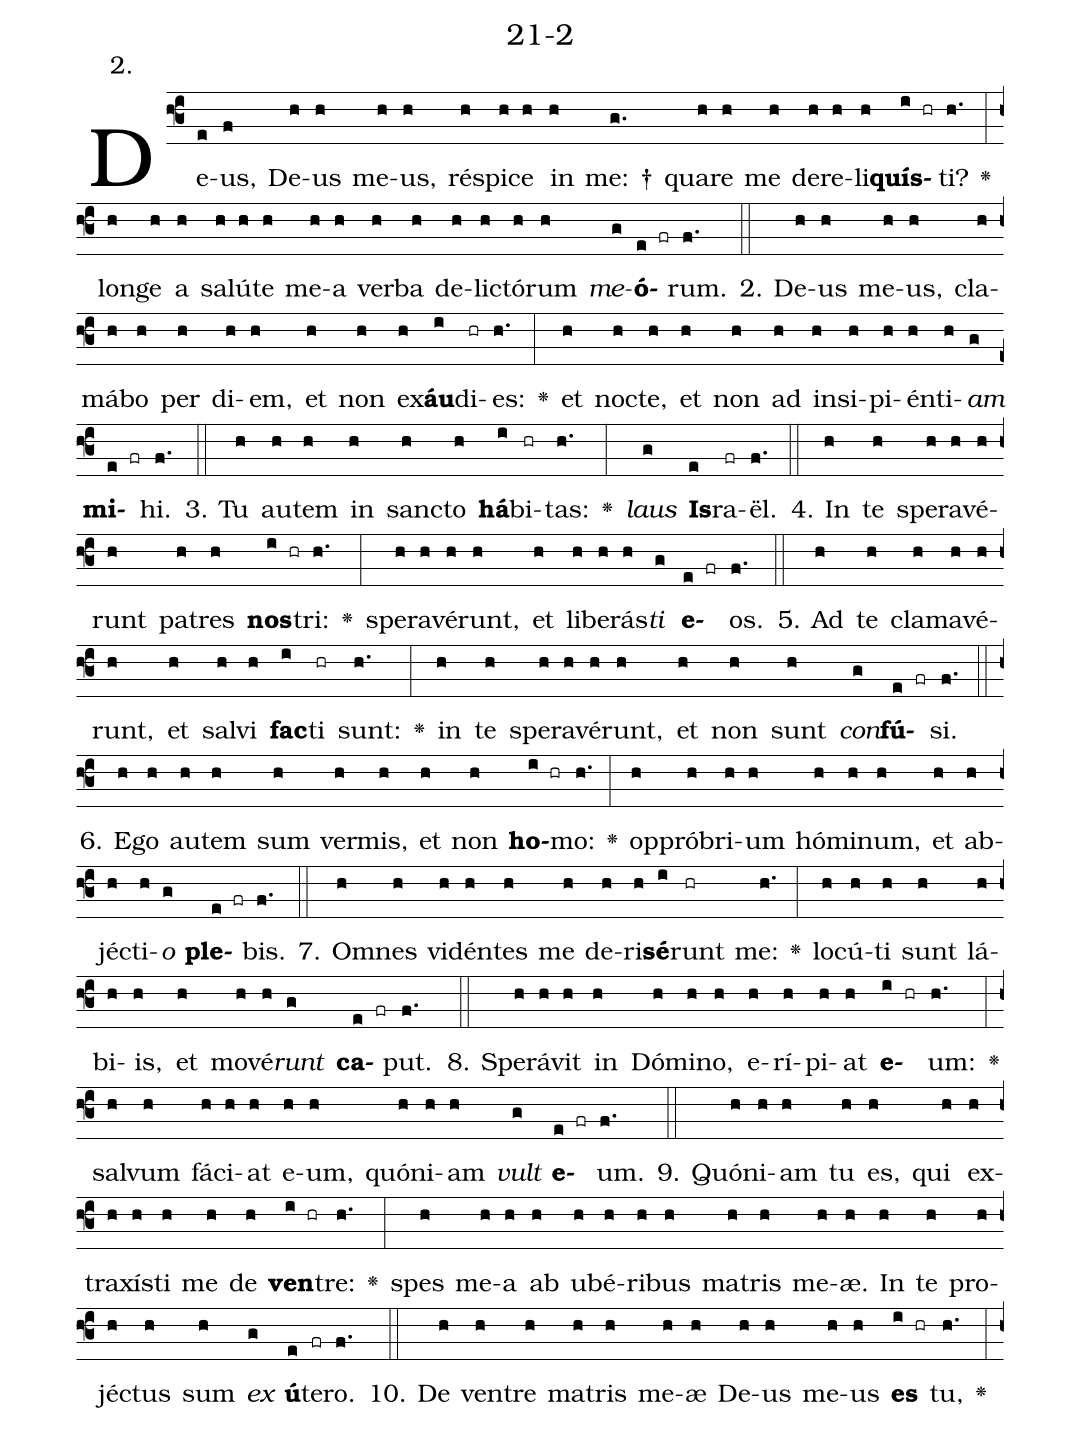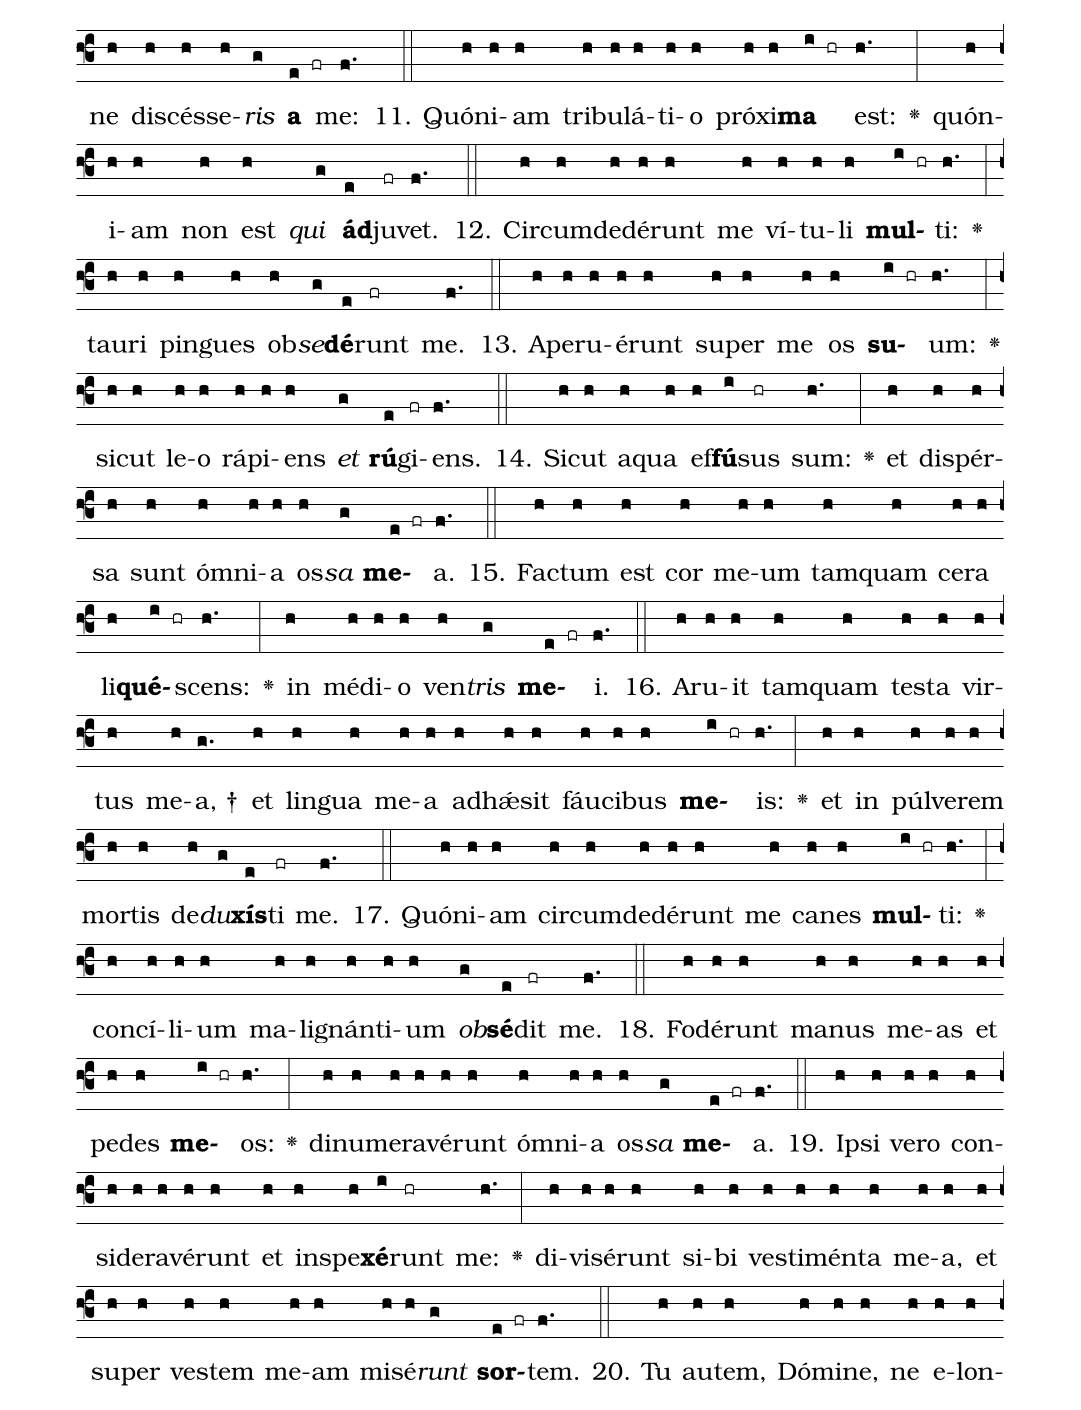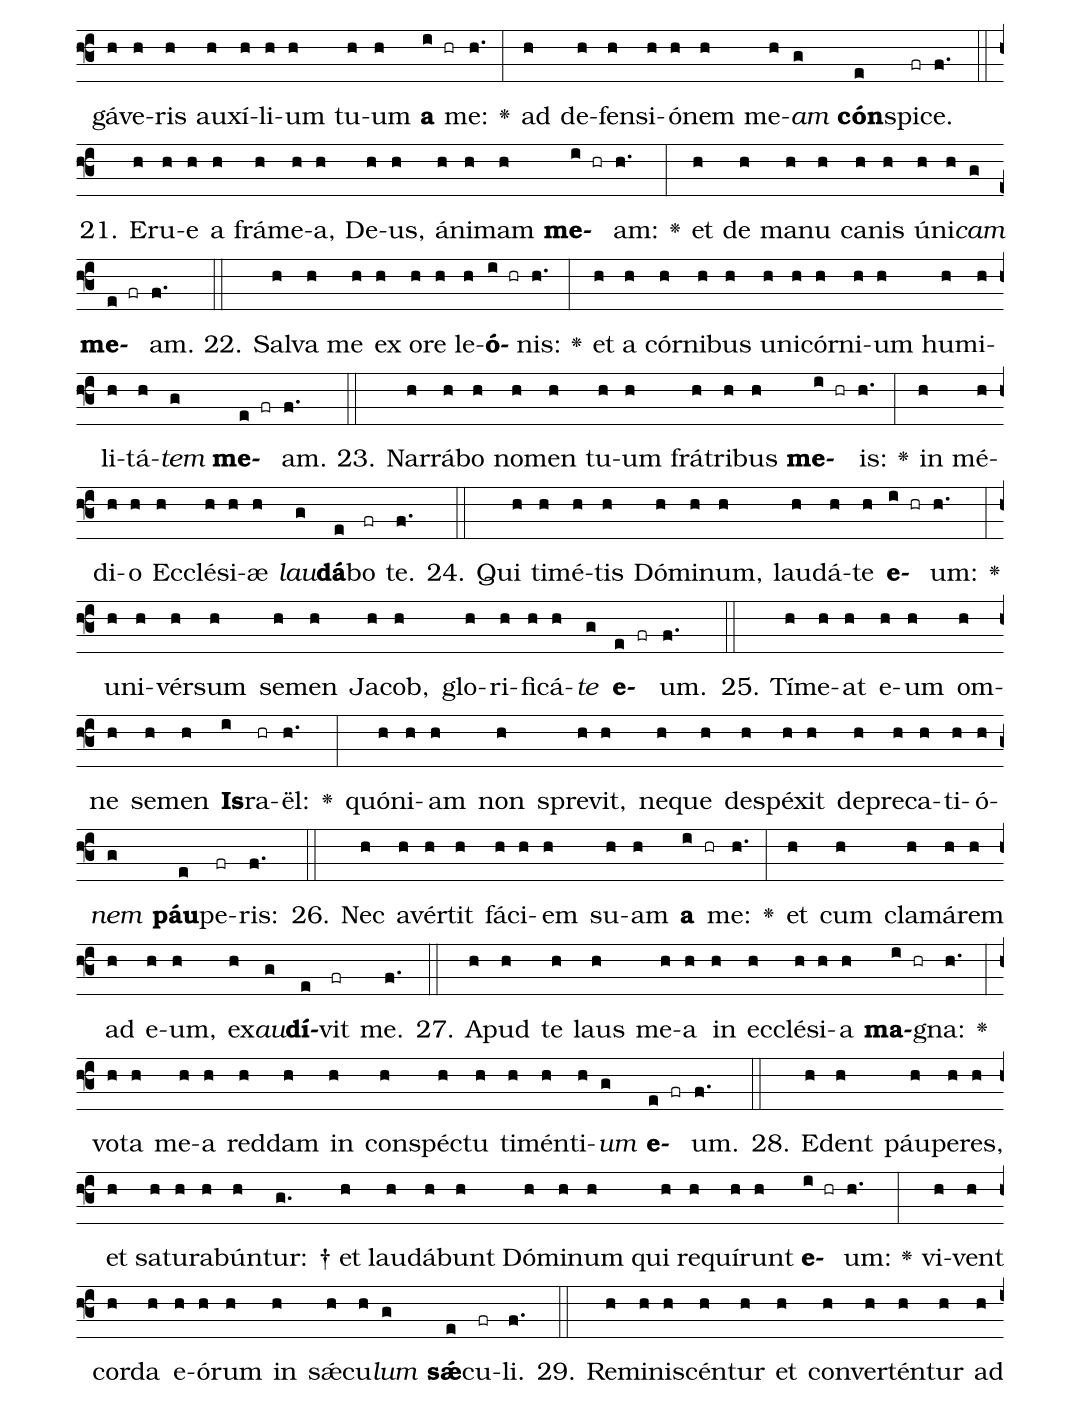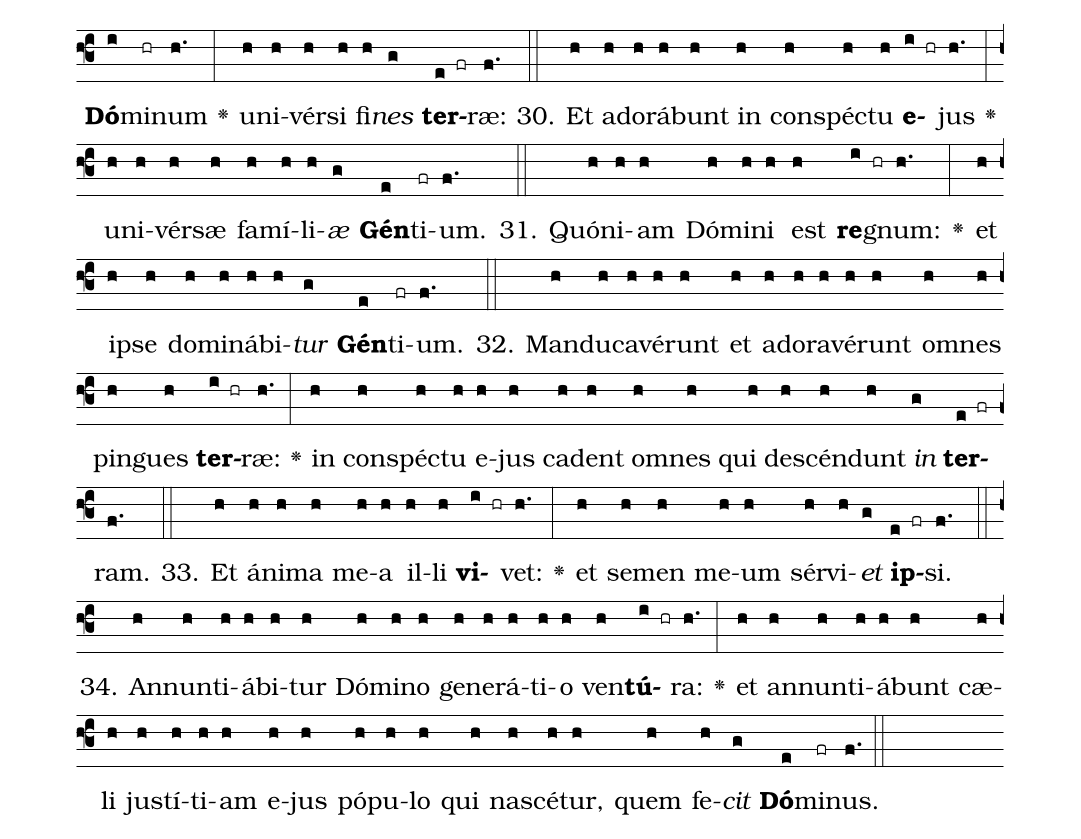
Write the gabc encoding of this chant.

name: 21-2;
annotation: 2.;
%%
(f3)De(e)us,(f) De(h)us(h) me(h)us,(h) ré(h)spi(h)ce(h) in(h) me: †(g.) qua(h)re(h) me(h) de(h)re(h)li(h)<b>quís</b>(i hr)ti?(h.) <v>\greheightstar</v>(:) lon(h)ge(h) a(h) sa(h)lú(h)te(h) me(h)a(h) ver(h)ba(h) de(h)lic(h)tó(h)rum(h) <i>me</i>(g)<b>ó</b>(e fr)rum.(f.) (::)
2. De(h)us(h) me(h)us,(h) cla(h)má(h)bo(h) per(h) di(h)em,(h) et(h) non(h) ex(h)<b>áu</b>(i)di(hr)es:(h.) <v>\greheightstar</v>(:) et(h) noc(h)te,(h) et(h) non(h) ad(h) in(h)si(h)pi(h)én(h)ti(h)<i>am</i>(g) <b>mi</b>(e fr)hi.(f.) (::)
3. Tu(h) au(h)tem(h) in(h) sanc(h)to(h) <b>há</b>(i)bi(hr)tas:(h.) <v>\greheightstar</v>(:) <i>laus</i>(g) <b>Is</b>(e)ra(fr)ël.(f.) (::)
4. In(h) te(h) spe(h)ra(h)vé(h)runt(h) pa(h)tres(h) <b>nos</b>(i hr)tri:(h.) <v>\greheightstar</v>(:) spe(h)ra(h)vé(h)runt,(h) et(h) li(h)be(h)rás(h)<i>ti</i>(g) <b>e</b>(e fr)os.(f.) (::)
5. Ad(h) te(h) cla(h)ma(h)vé(h)runt,(h) et(h) sal(h)vi(h) <b>fac</b>(i)ti(hr) sunt:(h.) <v>\greheightstar</v>(:) in(h) te(h) spe(h)ra(h)vé(h)runt,(h) et(h) non(h) sunt(h) <i>con</i>(g)<b>fú</b>(e fr)si.(f.) (::)
6. E(h)go(h) au(h)tem(h) sum(h) ver(h)mis,(h) et(h) non(h) <b>ho</b>(i hr)mo:(h.) <v>\greheightstar</v>(:) op(h)pró(h)bri(h)um(h) hó(h)mi(h)num,(h) et(h) ab(h)jéc(h)ti(h)<i>o</i>(g) <b>ple</b>(e fr)bis.(f.) (::)
7. Om(h)nes(h) vi(h)dén(h)tes(h) me(h) de(h)ri(h)<b>sé</b>(i)runt(hr) me:(h.) <v>\greheightstar</v>(:) lo(h)cú(h)ti(h) sunt(h) lá(h)bi(h)is,(h) et(h) mo(h)vé(h)<i>runt</i>(g) <b>ca</b>(e fr)put.(f.) (::)
8. Spe(h)rá(h)vit(h) in(h) Dó(h)mi(h)no,(h) e(h)rí(h)pi(h)at(h) <b>e</b>(i hr)um:(h.) <v>\greheightstar</v>(:) sal(h)vum(h) fá(h)ci(h)at(h) e(h)um,(h) quón(h)i(h)am(h) <i>vult</i>(g) <b>e</b>(e fr)um.(f.) (::)
9. Quón(h)i(h)am(h) tu(h) es,(h) qui(h) ex(h)tra(h)xís(h)ti(h) me(h) de(h) <b>ven</b>(i hr)tre:(h.) <v>\greheightstar</v>(:) spes(h) me(h)a(h) ab(h) u(h)bé(h)ri(h)bus(h) ma(h)tris(h) me(h)æ.(h) In(h) te(h) pro(h)jéc(h)tus(h) sum(h) <i>ex</i>(g) <b>ú</b>(e)te(fr)ro.(f.) (::)
10. De(h) ven(h)tre(h) ma(h)tris(h) me(h)æ(h) De(h)us(h) me(h)us(h) <b>es</b>(i hr) tu,(h.) <v>\greheightstar</v>(:) ne(h) di(h)scés(h)se(h)<i>ris</i>(g) <b>a</b>(e fr) me:(f.) (::)
11. Quón(h)i(h)am(h) tri(h)bu(h)lá(h)ti(h)o(h) pró(h)xi(h)<b>ma</b>(i hr) est:(h.) <v>\greheightstar</v>(:) quón(h)i(h)am(h) non(h) est(h) <i>qui</i>(g) <b>ád</b>(e)ju(fr)vet.(f.) (::)
12. Cir(h)cum(h)de(h)dé(h)runt(h) me(h) ví(h)tu(h)li(h) <b>mul</b>(i hr)ti:(h.) <v>\greheightstar</v>(:) tau(h)ri(h) pin(h)gues(h) ob(h)<i>se</i>(g)<b>dé</b>(e)runt(fr) me.(f.) (::)
13. A(h)pe(h)ru(h)é(h)runt(h) su(h)per(h) me(h) os(h) <b>su</b>(i hr)um:(h.) <v>\greheightstar</v>(:) sic(h)ut(h) le(h)o(h) rá(h)pi(h)ens(h) <i>et</i>(g) <b>rú</b>(e)gi(fr)ens.(f.) (::)
14. Sic(h)ut(h) a(h)qua(h) ef(h)<b>fú</b>(i)sus(hr) sum:(h.) <v>\greheightstar</v>(:) et(h) di(h)spér(h)sa(h) sunt(h) óm(h)ni(h)a(h) os(h)<i>sa</i>(g) <b>me</b>(e fr)a.(f.) (::)
15. Fac(h)tum(h) est(h) cor(h) me(h)um(h) tam(h)quam(h) ce(h)ra(h) li(h)<b>qué</b>(i hr)scens:(h.) <v>\greheightstar</v>(:) in(h) mé(h)di(h)o(h) ven(h)<i>tris</i>(g) <b>me</b>(e fr)i.(f.) (::)
16. A(h)ru(h)it(h) tam(h)quam(h) tes(h)ta(h) vir(h)tus(h) me(h)a, †(g.) et(h) lin(h)gua(h) me(h)a(h) ad(h)hǽ(h)sit(h) fáu(h)ci(h)bus(h) <b>me</b>(i hr)is:(h.) <v>\greheightstar</v>(:) et(h) in(h) púl(h)ve(h)rem(h) mor(h)tis(h) de(h)<i>du</i>(g)<b>xís</b>(e)ti(fr) me.(f.) (::)
17. Quón(h)i(h)am(h) cir(h)cum(h)de(h)dé(h)runt(h) me(h) ca(h)nes(h) <b>mul</b>(i hr)ti:(h.) <v>\greheightstar</v>(:) con(h)cí(h)li(h)um(h) ma(h)li(h)gnán(h)ti(h)um(h) <i>ob</i>(g)<b>sé</b>(e)dit(fr) me.(f.) (::)
18. Fo(h)dé(h)runt(h) ma(h)nus(h) me(h)as(h) et(h) pe(h)des(h) <b>me</b>(i hr)os:(h.) <v>\greheightstar</v>(:) di(h)nu(h)me(h)ra(h)vé(h)runt(h) óm(h)ni(h)a(h) os(h)<i>sa</i>(g) <b>me</b>(e fr)a.(f.) (::)
19. Ip(h)si(h) ve(h)ro(h) con(h)si(h)de(h)ra(h)vé(h)runt(h) et(h) in(h)spe(h)<b>xé</b>(i)runt(hr) me:(h.) <v>\greheightstar</v>(:) di(h)vi(h)sé(h)runt(h) si(h)bi(h) ves(h)ti(h)mén(h)ta(h) me(h)a,(h) et(h) su(h)per(h) ves(h)tem(h) me(h)am(h) mi(h)sé(h)<i>runt</i>(g) <b>sor</b>(e fr)tem.(f.) (::)
20. Tu(h) au(h)tem,(h) Dó(h)mi(h)ne,(h) ne(h) e(h)lon(h)gá(h)ve(h)ris(h) au(h)xí(h)li(h)um(h) tu(h)um(h) <b>a</b>(i hr) me:(h.) <v>\greheightstar</v>(:) ad(h) de(h)fen(h)si(h)ó(h)nem(h) me(h)<i>am</i>(g) <b>cón</b>(e)spi(fr)ce.(f.) (::)
21. E(h)ru(h)e(h) a(h) frá(h)me(h)a,(h) De(h)us,(h) á(h)ni(h)mam(h) <b>me</b>(i hr)am:(h.) <v>\greheightstar</v>(:) et(h) de(h) ma(h)nu(h) ca(h)nis(h) ú(h)ni(h)<i>cam</i>(g) <b>me</b>(e fr)am.(f.) (::)
22. Sal(h)va(h) me(h) ex(h) o(h)re(h) le(h)<b>ó</b>(i hr)nis:(h.) <v>\greheightstar</v>(:) et(h) a(h) cór(h)ni(h)bus(h) u(h)ni(h)cór(h)ni(h)um(h) hu(h)mi(h)li(h)tá(h)<i>tem</i>(g) <b>me</b>(e fr)am.(f.) (::)
23. Nar(h)rá(h)bo(h) no(h)men(h) tu(h)um(h) frá(h)tri(h)bus(h) <b>me</b>(i hr)is:(h.) <v>\greheightstar</v>(:) in(h) mé(h)di(h)o(h) Ec(h)clé(h)si(h)æ(h) <i>lau</i>(g)<b>dá</b>(e)bo(fr) te.(f.) (::)
24. Qui(h) ti(h)mé(h)tis(h) Dó(h)mi(h)num,(h) lau(h)dá(h)te(h) <b>e</b>(i hr)um:(h.) <v>\greheightstar</v>(:) u(h)ni(h)vér(h)sum(h) se(h)men(h) Ja(h)cob,(h) glo(h)ri(h)fi(h)cá(h)<i>te</i>(g) <b>e</b>(e fr)um.(f.) (::)
25. Tí(h)me(h)at(h) e(h)um(h) om(h)ne(h) se(h)men(h) <b>Is</b>(i)ra(hr)ël:(h.) <v>\greheightstar</v>(:) quón(h)i(h)am(h) non(h) spre(h)vit,(h) ne(h)que(h) de(h)spé(h)xit(h) de(h)pre(h)ca(h)ti(h)ó(h)<i>nem</i>(g) <b>páu</b>(e)pe(fr)ris:(f.) (::)
26. Nec(h) a(h)vér(h)tit(h) fá(h)ci(h)em(h) su(h)am(h) <b>a</b>(i hr) me:(h.) <v>\greheightstar</v>(:) et(h) cum(h) cla(h)má(h)rem(h) ad(h) e(h)um,(h) ex(h)<i>au</i>(g)<b>dí</b>(e)vit(fr) me.(f.) (::)
27. A(h)pud(h) te(h) laus(h) me(h)a(h) in(h) ec(h)clé(h)si(h)a(h) <b>ma</b>(i hr)gna:(h.) <v>\greheightstar</v>(:) vo(h)ta(h) me(h)a(h) red(h)dam(h) in(h) con(h)spéc(h)tu(h) ti(h)mén(h)ti(h)<i>um</i>(g) <b>e</b>(e fr)um.(f.) (::)
28. E(h)dent(h) páu(h)pe(h)res,(h) et(h) sa(h)tu(h)ra(h)bún(h)tur: †(g.) et(h) lau(h)dá(h)bunt(h) Dó(h)mi(h)num(h) qui(h) re(h)quí(h)runt(h) <b>e</b>(i hr)um:(h.) <v>\greheightstar</v>(:) vi(h)vent(h) cor(h)da(h) e(h)ó(h)rum(h) in(h) sǽ(h)cu(h)<i>lum</i>(g) <b>sǽ</b>(e)cu(fr)li.(f.) (::)
29. Re(h)mi(h)ni(h)scén(h)tur(h) et(h) con(h)ver(h)tén(h)tur(h) ad(h) <b>Dó</b>(i)mi(hr)num(h.) <v>\greheightstar</v>(:) u(h)ni(h)vér(h)si(h) fi(h)<i>nes</i>(g) <b>ter</b>(e fr)ræ:(f.) (::)
30. Et(h) ad(h)o(h)rá(h)bunt(h) in(h) con(h)spéc(h)tu(h) <b>e</b>(i hr)jus(h.) <v>\greheightstar</v>(:) u(h)ni(h)vér(h)sæ(h) fa(h)mí(h)li(h)<i>æ</i>(g) <b>Gén</b>(e)ti(fr)um.(f.) (::)
31. Quón(h)i(h)am(h) Dó(h)mi(h)ni(h) est(h) <b>re</b>(i hr)gnum:(h.) <v>\greheightstar</v>(:) et(h) ip(h)se(h) do(h)mi(h)ná(h)bi(h)<i>tur</i>(g) <b>Gén</b>(e)ti(fr)um.(f.) (::)
32. Man(h)du(h)ca(h)vé(h)runt(h) et(h) ad(h)o(h)ra(h)vé(h)runt(h) om(h)nes(h) pin(h)gues(h) <b>ter</b>(i hr)ræ:(h.) <v>\greheightstar</v>(:) in(h) con(h)spéc(h)tu(h) e(h)jus(h) ca(h)dent(h) om(h)nes(h) qui(h) de(h)scén(h)dunt(h) <i>in</i>(g) <b>ter</b>(e fr)ram.(f.) (::)
33. Et(h) á(h)ni(h)ma(h) me(h)a(h) il(h)li(h) <b>vi</b>(i hr)vet:(h.) <v>\greheightstar</v>(:) et(h) se(h)men(h) me(h)um(h) sér(h)vi(h)<i>et</i>(g) <b>ip</b>(e fr)si.(f.) (::)
34. An(h)nun(h)ti(h)á(h)bi(h)tur(h) Dó(h)mi(h)no(h) ge(h)ne(h)rá(h)ti(h)o(h) ven(h)<b>tú</b>(i hr)ra:(h.) <v>\greheightstar</v>(:) et(h) an(h)nun(h)ti(h)á(h)bunt(h) cæ(h)li(h) jus(h)tí(h)ti(h)am(h) e(h)jus(h) pó(h)pu(h)lo(h) qui(h) na(h)scé(h)tur,(h) quem(h) fe(h)<i>cit</i>(g) <b>Dó</b>(e)mi(fr)nus.(f.) (::)
